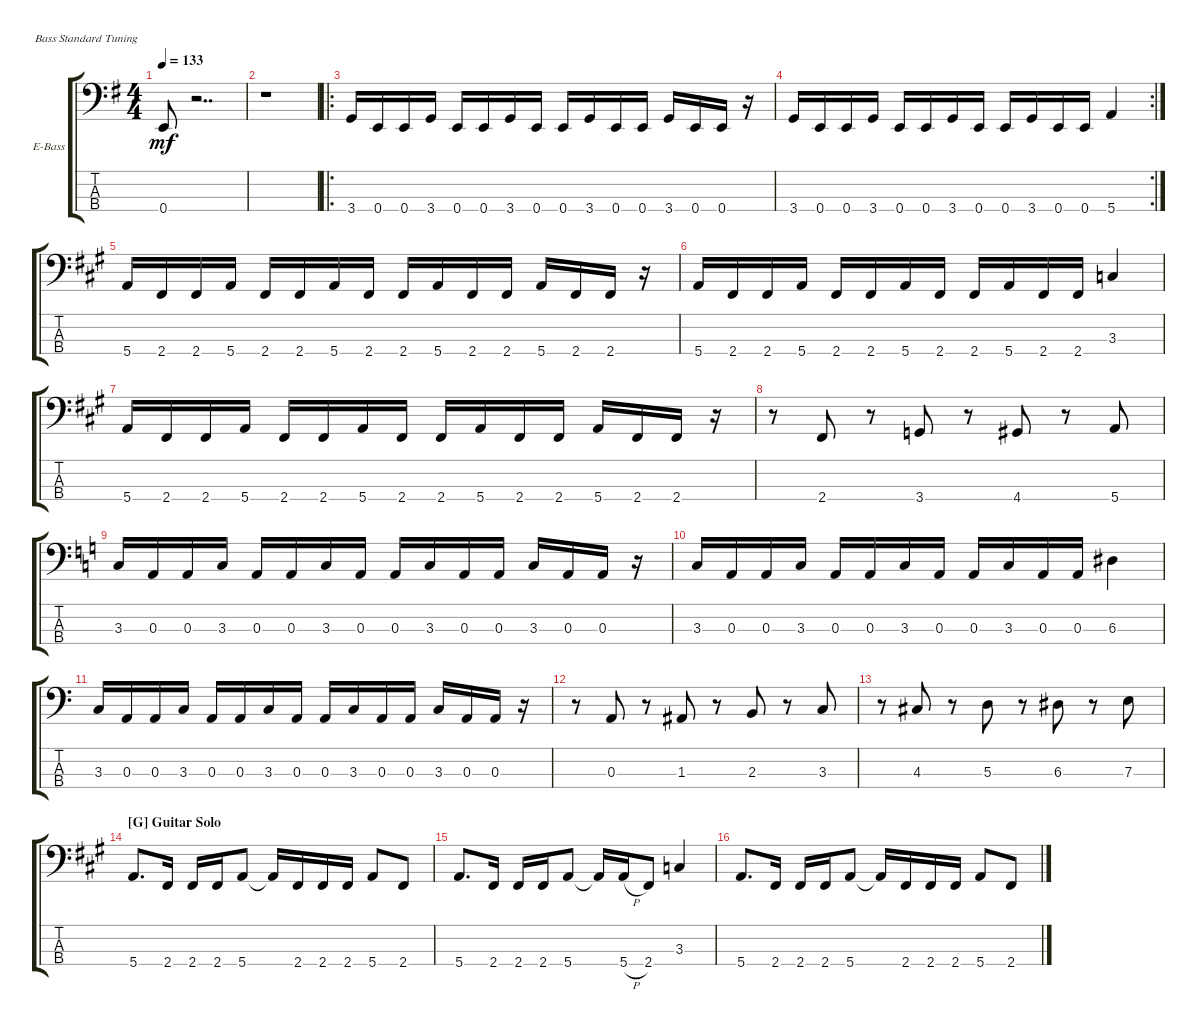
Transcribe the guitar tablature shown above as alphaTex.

\bracketExtendMode groupsimilarinstruments
\firstSystemTrackNameOrientation horizontal
\otherSystemsTrackNameOrientation horizontal
\track ("Bass 1" "E-Bass") {instrument acousticgrandpiano}
\staff {score tabs}
\tuning (G2 D2 A1 E1)
\displaytranspose 12
\ts (4 4)
\tempo 133
\clef f4
\ks g
0.4.8{dy mf} r.2{dd} |
r.1 |
\ro
3.4.16 0.4.16 0.4.16 3.4.16 0.4.16 0.4.16 3.4.16 0.4.16 0.4.16 3.4.16 0.4.16 0.4.16 3.4.16 0.4.16 0.4.16 r.16 |
\rc 2
3.4.16 0.4.16 0.4.16 3.4.16 0.4.16 0.4.16 3.4.16 0.4.16 0.4.16 3.4.16 0.4.16 0.4.16 5.4.4 |
\ks a
5.4.16 2.4.16 2.4.16 5.4.16 2.4.16 2.4.16 5.4.16 2.4.16 2.4.16 5.4.16 2.4.16 2.4.16 5.4.16 2.4.16 2.4.16 r.16 |
5.4.16 2.4.16 2.4.16 5.4.16 2.4.16 2.4.16 5.4.16 2.4.16 2.4.16 5.4.16 2.4.16 2.4.16 3.3.4 |
5.4.16 2.4.16 2.4.16 5.4.16 2.4.16 2.4.16 5.4.16 2.4.16 2.4.16 5.4.16 2.4.16 2.4.16 5.4.16 2.4.16 2.4.16 r.16 |
r.8 2.4.8 r.8 3.4.8 r.8 4.4.8 r.8 5.4.8 |
\ks c
3.3.16 0.3.16 0.3.16 3.3.16 0.3.16 0.3.16 3.3.16 0.3.16 0.3.16 3.3.16 0.3.16 0.3.16 3.3.16 0.3.16 0.3.16 r.16 |
3.3.16 0.3.16 0.3.16 3.3.16 0.3.16 0.3.16 3.3.16 0.3.16 0.3.16 3.3.16 0.3.16 0.3.16 6.3.4 |
3.3.16 0.3.16 0.3.16 3.3.16 0.3.16 0.3.16 3.3.16 0.3.16 0.3.16 3.3.16 0.3.16 0.3.16 3.3.16 0.3.16 0.3.16 r.16 |
r.8 0.3.8 r.8 1.3.8 r.8 2.3.8 r.8 3.3.8 |
r.8 4.3.8 r.8 5.3.8 r.8 6.3.8 r.8 7.3.8 |
\section ("G" "Guitar Solo")
\ks a
5.4.8{d} 2.4.16 2.4.16 2.4.16 5.4.8 5.4{t}.16 2.4.16 2.4.16 2.4.16 5.4.8 2.4.8 |
5.4.8{d} 2.4.16 2.4.16 2.4.16 5.4.8 5.4{t}.16 5.4{h}.16 2.4.8 3.3.4 |
5.4.8{d} 2.4.16 2.4.16 2.4.16 5.4.8 5.4{t}.16 2.4.16 2.4.16 2.4.16 5.4.8 2.4.8
